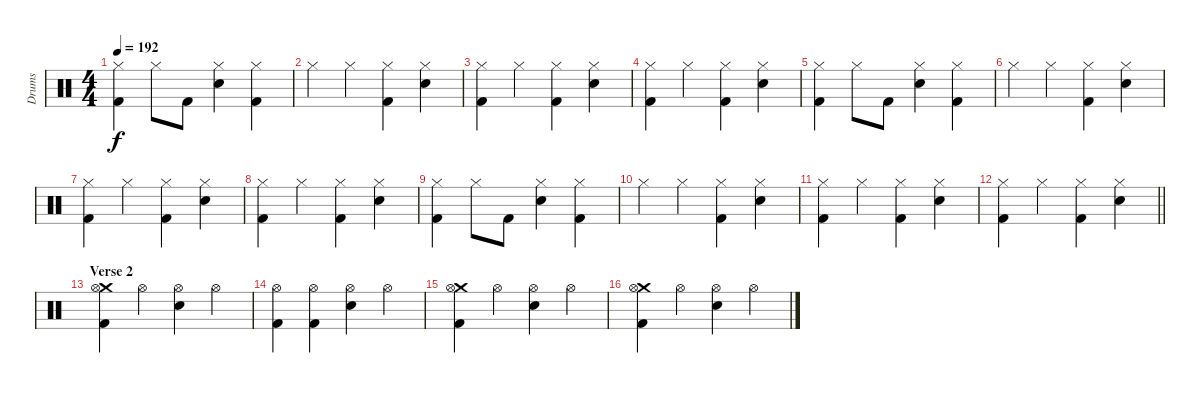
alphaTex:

\track ("Drums" "Drums") {instrument percussion}
\staff {score}
\articulation defaults
\ts (4 4)
\tempo 192
\clef neutral
\ks c
("Hi-Hat (closed)" "Kick (hit) 2").4{dy f} "Hi-Hat (closed)".8 "Kick (hit) 2".8 ("Hi-Hat (closed)" "Electric Snare (hit)").4 ("Hi-Hat (closed)" "Kick (hit) 2").4 |
"Hi-Hat (closed)".4 "Hi-Hat (closed)".4 ("Hi-Hat (closed)" "Kick (hit) 2").4 ("Hi-Hat (closed)" "Electric Snare (hit)").4 |
("Hi-Hat (closed)" "Kick (hit) 2").4 "Hi-Hat (closed)".4 ("Hi-Hat (closed)" "Kick (hit) 2").4 ("Hi-Hat (closed)" "Electric Snare (hit)").4 |
("Hi-Hat (closed)" "Kick (hit) 2").4 "Hi-Hat (closed)".4 ("Hi-Hat (closed)" "Kick (hit) 2").4 ("Hi-Hat (closed)" "Electric Snare (hit)").4 |
("Hi-Hat (closed)" "Kick (hit) 2").4 "Hi-Hat (closed)".8 "Kick (hit) 2".8 ("Hi-Hat (closed)" "Electric Snare (hit)").4 ("Hi-Hat (closed)" "Kick (hit) 2").4 |
"Hi-Hat (closed)".4 "Hi-Hat (closed)".4 ("Hi-Hat (closed)" "Kick (hit) 2").4 ("Hi-Hat (closed)" "Electric Snare (hit)").4 |
("Hi-Hat (closed)" "Kick (hit) 2").4 "Hi-Hat (closed)".4 ("Hi-Hat (closed)" "Kick (hit) 2").4 ("Hi-Hat (closed)" "Electric Snare (hit)").4 |
("Hi-Hat (closed)" "Kick (hit) 2").4 "Hi-Hat (closed)".4 ("Hi-Hat (closed)" "Kick (hit) 2").4 ("Hi-Hat (closed)" "Electric Snare (hit)").4 |
("Hi-Hat (closed)" "Kick (hit) 2").4 "Hi-Hat (closed)".8 "Kick (hit) 2".8 ("Hi-Hat (closed)" "Electric Snare (hit)").4 ("Hi-Hat (closed)" "Kick (hit) 2").4 |
"Hi-Hat (closed)".4 "Hi-Hat (closed)".4 ("Hi-Hat (closed)" "Kick (hit) 2").4 ("Hi-Hat (closed)" "Electric Snare (hit)").4 |
("Hi-Hat (closed)" "Kick (hit) 2").4 "Hi-Hat (closed)".4 ("Hi-Hat (closed)" "Kick (hit) 2").4 ("Hi-Hat (closed)" "Electric Snare (hit)").4 |
\barLineRight lightlight
("Hi-Hat (closed)" "Kick (hit) 2").4 "Hi-Hat (closed)".4 ("Hi-Hat (closed)" "Kick (hit) 2").4 ("Hi-Hat (closed)" "Electric Snare (hit)").4 |
\section ("" "Verse 2")
("Crash medium (hit)" "Hi-Hat (open)" "Kick (hit) 2").4 "Hi-Hat (open)".4 ("Hi-Hat (open)" "Electric Snare (hit)").4 "Hi-Hat (open)".4 |
("Hi-Hat (open)" "Kick (hit) 2").4 ("Hi-Hat (open)" "Kick (hit) 2").4 ("Hi-Hat (open)" "Electric Snare (hit)").4 "Hi-Hat (open)".4 |
("Crash medium (hit)" "Hi-Hat (open)" "Kick (hit) 2").4 "Hi-Hat (open)".4 ("Hi-Hat (open)" "Electric Snare (hit)").4 "Hi-Hat (open)".4 |
("Crash medium (hit)" "Hi-Hat (open)" "Kick (hit) 2").4 "Hi-Hat (open)".4 ("Hi-Hat (open)" "Electric Snare (hit)").4 "Hi-Hat (open)".4
